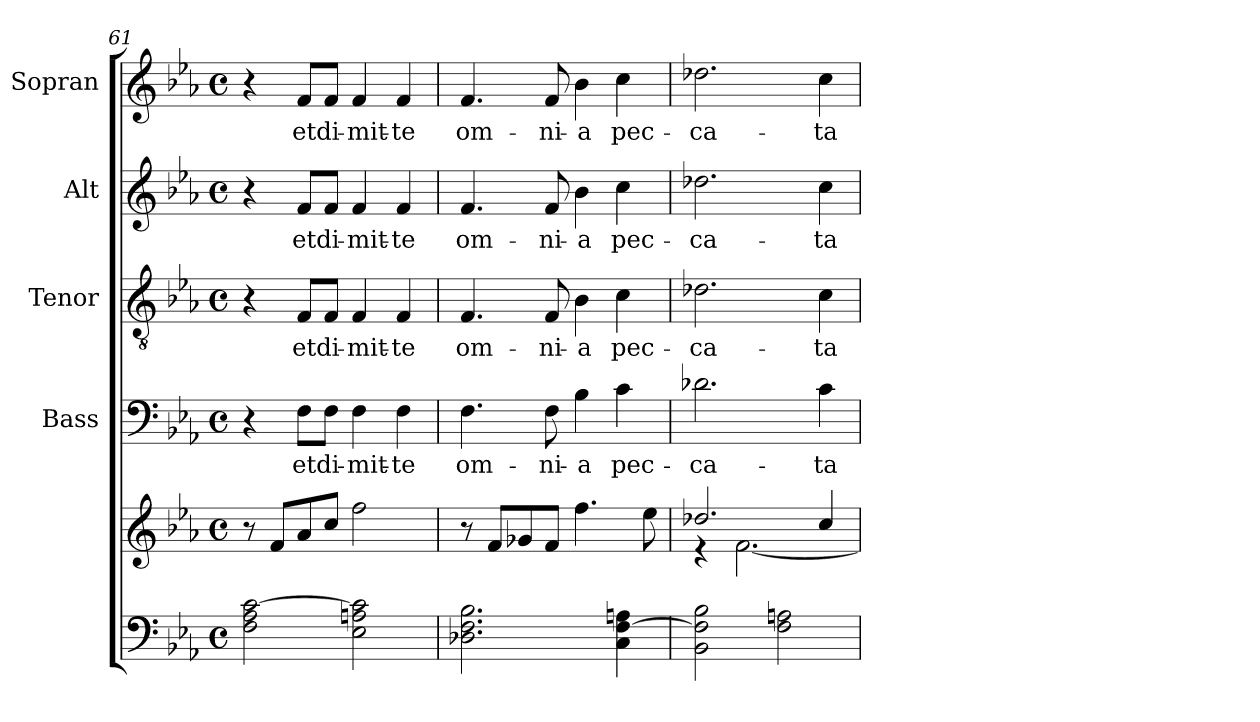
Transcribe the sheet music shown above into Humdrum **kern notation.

**kern	**kern	**kern	**text	**kern	**text	**kern	**text	**kern	**text
*part5	*part5	*part4	*part4	*part3	*part3	*part2	*part2	*part1	*part1
*staff6	*staff5	*staff4	*staff4	*staff3	*staff3	*staff2	*staff2	*staff1	*staff1
*	*	*I"Bass	*	*I"Tenor	*	*I"Alt	*	*I"Sopran	*
*	*	*I'B.	*	*I'T.	*	*I'A.	*	*I'S.	*
!!LO:PB:g=z
*clefF4	*clefG2	*clefF4	*	*clefGv2	*	*clefG2	*	*clefG2	*
*k[b-e-a-]	*k[b-e-a-]	*k[b-e-a-]	*	*k[b-e-a-]	*	*k[b-e-a-]	*	*k[b-e-a-]	*
*E-:	*E-:	*E-:	*	*E-:	*	*E-:	*	*E-:	*
*M4/4	*M4/4	*M4/4	*	*M4/4	*	*M4/4	*	*M4/4	*
*met(c)	*met(c)	*met(c)	*	*met(c)	*	*met(c)	*	*met(c)	*
=61	=61	=61	=61	=61	=61	=61	=61	=61	=61
2F\ 2A-\ [2c\	8r	4r	.	4r	.	4r	.	4r	.
.	8f/L	.	.	.	.	.	.	.	.
!	!	!	!LO:LY:b	!	!LO:LY:b	!	!LO:LY:b	!	!LO:LY:b
.	8a-/	8F\L	et	8F/L	et	8f/L	et	8f/L	et
!	!	!	!LO:LY:b	!	!LO:LY:b	!	!LO:LY:b	!	!LO:LY:b
.	8cc/J	8F\J	di-	8F/J	di-	8f/J	di-	8f/J	di-
!	!	!	!LO:LY:b	!	!LO:LY:b	!	!LO:LY:b	!	!LO:LY:b
2E-\ 2An\ 2c\]	2ff\	4F\	-mit-	4F/	-mit-	4f/	-mit-	4f/	-mit-
!	!	!	!LO:LY:b	!	!LO:LY:b	!	!LO:LY:b	!	!LO:LY:b
.	.	4F\	-te	4F/	-te	4f/	-te	4f/	-te
=62	=62	=62	=62	=62	=62	=62	=62	=62	=62
!	!	!	!LO:LY:b	!	!LO:LY:b	!	!LO:LY:b	!	!LO:LY:b
2.D-X\ 2.F\ 2.B-\	8r	4.F\	om-	4.F/	om-	4.f/	om-	4.f/	om-
.	8f/L	.	.	.	.	.	.	.	.
.	8g-X/	.	.	.	.	.	.	.	.
!	!	!	!LO:LY:b	!	!LO:LY:b	!	!LO:LY:b	!	!LO:LY:b
.	8f/J	8F\	-ni-	8F/	-ni-	8f/	-ni-	8f/	-ni-
!	!	!	!LO:LY:b	!	!LO:LY:b	!	!LO:LY:b	!	!LO:LY:b
.	4.ff\	4B-\	-a	4B-\	-a	4b-\	-a	4b-\	-a
!	!	!	!LO:LY:b	!	!LO:LY:b	!	!LO:LY:b	!	!LO:LY:b
4C\ [4F\ 4An\	.	4c\	pec-	4c\	pec-	4cc\	pec-	4cc\	pec-
.	8ee-\	.	.	.	.	.	.	.	.
=63	=63	=63	=63	=63	=63	=63	=63	=63	=63
*	*^	*	*	*	*	*	*	*	*
!	!	!	!	!LO:LY:b	!	!LO:LY:b	!	!LO:LY:b	!	!LO:LY:b
2BB-\ 2F\] 2B-\	2.dd-X/	4re	2.d-X\	-ca-	2.d-X\	-ca-	2.dd-X\	-ca-	2.dd-X\	-ca-
.	.	[<2.f\	.	.	.	.	.	.	.	.
2F\ 2An\	.	.	.	.	.	.	.	.	.	.
!	!	!	!	!LO:LY:b	!	!LO:LY:b	!	!LO:LY:b	!	!LO:LY:b
.	4cc/	.	4c\	-ta	4c\	-ta	4cc\	-ta	4cc\	-ta
*	*v	*v	*	*	*	*	*	*	*	*
=	=	=	=	=	=	=	=	=	=
*-	*-	*-	*-	*-	*-	*-	*-	*-	*-
